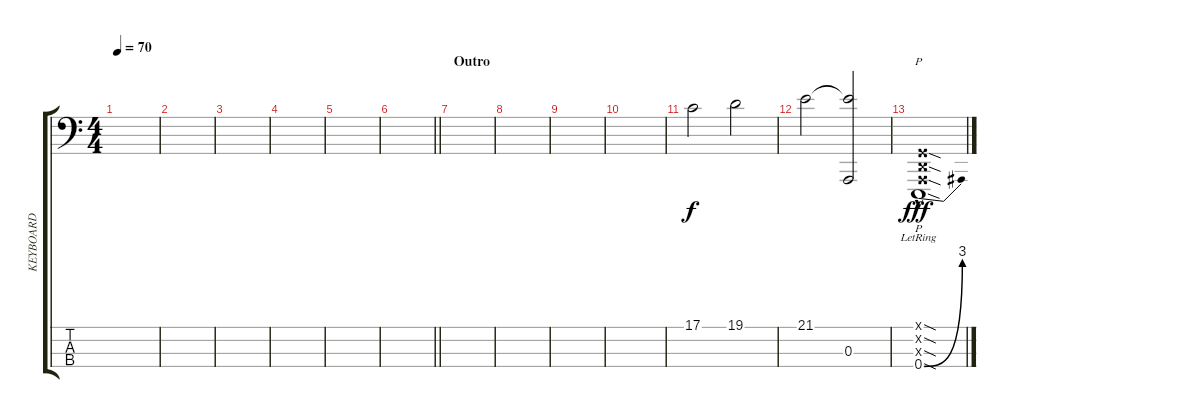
\track ("KEYBOARD" "KEYBOARD") {instrument brightacousticpiano}
\staff {score tabs}
\tuning (G2 D2 A1 E1) {hide}
\ts (4 4)
\tempo 70
\clef f4
\ks c
|
|
|
|
|
\barLineRight lightlight
|
\section ("" "Outro")
|
|
|
|
17.1.2{dy f instrument pad2warm} 19.1.2 |
21.1.2 (21.1{t} 0.3).2 |
(0.1{sod x} 0.2{sod x} 0.3{sod x} 0.4{be (bend 0 0 60 12) sod hac lr}).1{p dy fff instrument synthdrum}
